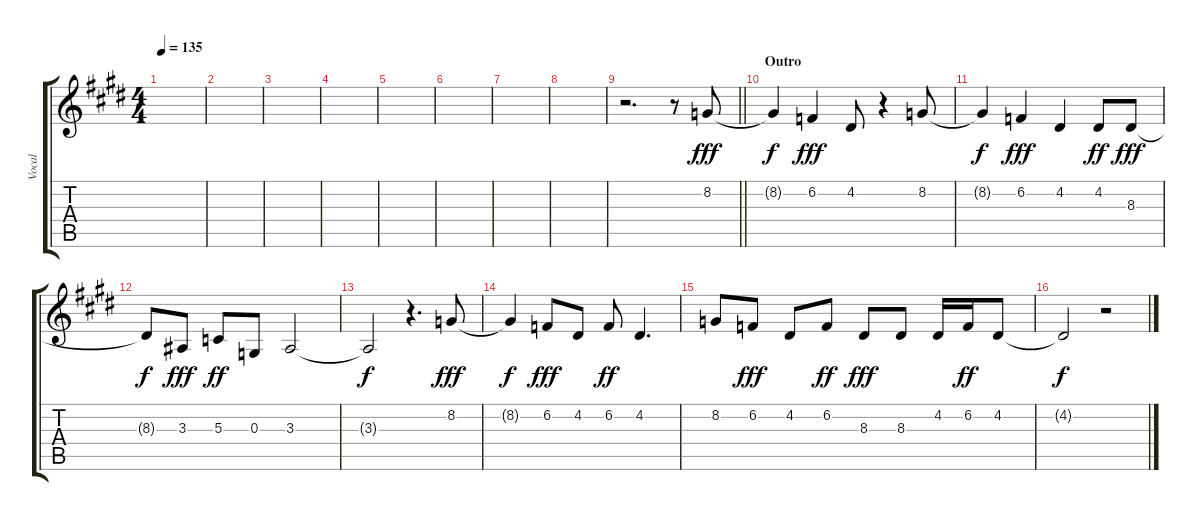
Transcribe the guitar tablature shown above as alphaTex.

\track ("Vocal" "Vocal") {mute instrument lead4chiff}
\staff {score tabs}
\tuning (E4 B3 G3 D3 A2 E2) {hide}
\ts (4 4)
\tempo 135
\clef g2
\ks e
|
|
|
|
|
|
|
|
\barLineRight lightlight
r.2{d} r.8 8.2.8{dy fff} |
\section ("" "Outro")
8.2{t}.4{dy f} 6.2.4{dy fff} 4.2.8 r.4 8.2.8 |
8.2{t}.4{dy f} 6.2.4{dy fff} 4.2.4 4.2.8{dy ff} 8.3.8{dy fff} |
8.3{t}.8{dy f} 3.3.8{dy fff} 5.3.8{dy ff} 0.3.8 3.3.2 |
3.3{t}.2{dy f} r.4{d} 8.2.8{dy fff} |
8.2{t}.4{dy f} 6.2.8{dy fff} 4.2.8 6.2.8{dy ff} 4.2.4{d} |
8.2.8 6.2.8{dy fff} 4.2.8 6.2.8{dy ff} 8.3.8{dy fff} 8.3.8 4.2.16 6.2.16{dy ff} 4.2.8 |
4.2{t}.2{dy f} r.2
